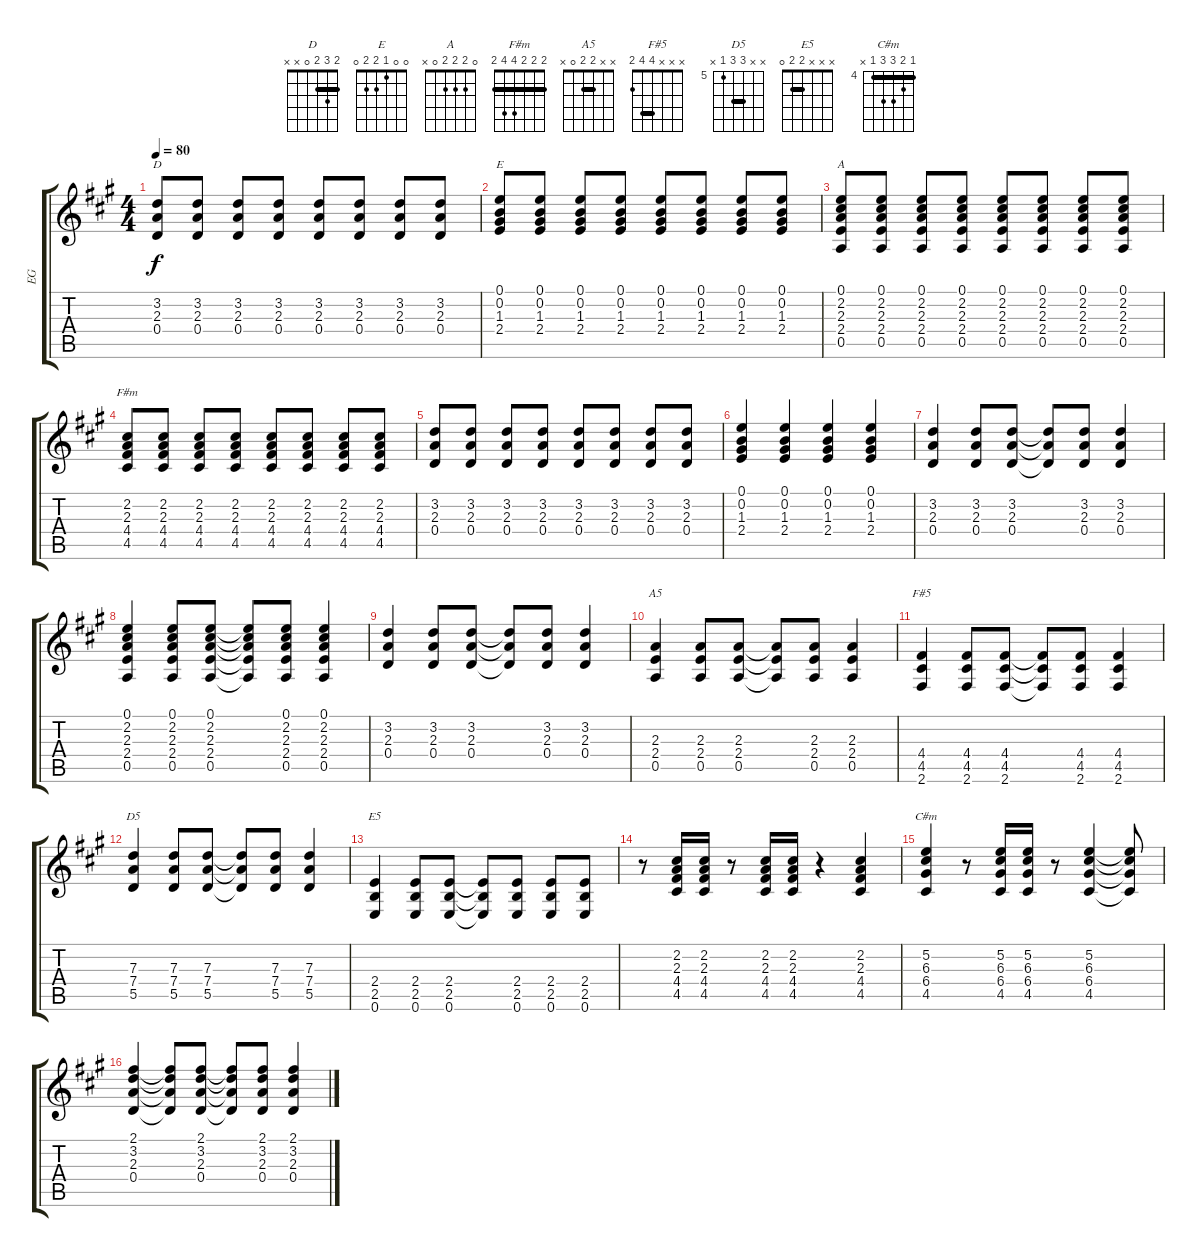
\track ("EG" "EG") {instrument distortionguitar}
\staff {score tabs}
\tuning (E4 B3 G3 D3 A2 E2) {hide}
\chord ("D" 2 3 2 0 x x) {barre 2}
\chord ("E" 0 0 1 2 2 0)
\chord ("A" 0 2 2 2 0 x)
\chord ("F#m" 2 2 2 4 4 2) {barre 2}
\chord ("A5" x x 2 2 0 x) {barre 2}
\chord ("F#5" x x x 4 4 2) {barre 4}
\chord ("D5" x x 7 7 5 x) {firstfret 5 barre 7}
\chord ("E5" x x x 2 2 0) {barre 2}
\chord ("C#m" 4 5 6 6 4 x) {firstfret 4 barre 4}
\ts (4 4)
\tempo 80
\clef g2
\ks a
(3.2 2.3 0.4).8{ch "D" dy f} (3.2 2.3 0.4).8 (3.2 2.3 0.4).8 (3.2 2.3 0.4).8 (3.2 2.3 0.4).8 (3.2 2.3 0.4).8 (3.2 2.3 0.4).8 (3.2 2.3 0.4).8 |
(0.1 0.2 1.3 2.4).8{ch "E"} (0.1 0.2 1.3 2.4).8 (0.1 0.2 1.3 2.4).8 (0.1 0.2 1.3 2.4).8 (0.1 0.2 1.3 2.4).8 (0.1 0.2 1.3 2.4).8 (0.1 0.2 1.3 2.4).8 (0.1 0.2 1.3 2.4).8 |
(0.1 2.2 2.3 2.4 0.5).8{ch "A"} (0.1 2.2 2.3 2.4 0.5).8 (0.1 2.2 2.3 2.4 0.5).8 (0.1 2.2 2.3 2.4 0.5).8 (0.1 2.2 2.3 2.4 0.5).8 (0.1 2.2 2.3 2.4 0.5).8 (0.1 2.2 2.3 2.4 0.5).8 (0.1 2.2 2.3 2.4 0.5).8 |
(2.2 2.3 4.4 4.5).8{ch "F#m"} (2.2 2.3 4.4 4.5).8 (2.2 2.3 4.4 4.5).8 (2.2 2.3 4.4 4.5).8 (2.2 2.3 4.4 4.5).8 (2.2 2.3 4.4 4.5).8 (2.2 2.3 4.4 4.5).8 (2.2 2.3 4.4 4.5).8 |
(3.2 2.3 0.4).8 (3.2 2.3 0.4).8 (3.2 2.3 0.4).8 (3.2 2.3 0.4).8 (3.2 2.3 0.4).8 (3.2 2.3 0.4).8 (3.2 2.3 0.4).8 (3.2 2.3 0.4).8 |
(0.1 0.2 1.3 2.4).4 (0.1 0.2 1.3 2.4).4 (0.1 0.2 1.3 2.4).4 (0.1 0.2 1.3 2.4).4 |
(3.2 2.3 0.4).4 (3.2 2.3 0.4).8 (3.2 2.3 0.4).8 (3.2{t} 2.3{t} 0.4{t}).8 (3.2 2.3 0.4).8 (3.2 2.3 0.4).4 |
(0.1 2.2 2.3 2.4 0.5).4 (0.1 2.2 2.3 2.4 0.5).8 (0.1 2.2 2.3 2.4 0.5).8 (0.1{t} 2.2{t} 2.3{t} 2.4{t} 0.5{t}).8 (0.1 2.2 2.3 2.4 0.5).8 (0.1 2.2 2.3 2.4 0.5).4 |
(3.2 2.3 0.4).4 (3.2 2.3 0.4).8 (3.2 2.3 0.4).8 (3.2{t} 2.3{t} 0.4{t}).8 (3.2 2.3 0.4).8 (3.2 2.3 0.4).4 |
(2.3 2.4 0.5).4{ch "A5"} (2.3 2.4 0.5).8 (2.3 2.4 0.5).8 (2.3{t} 2.4{t} 0.5{t}).8 (2.3 2.4 0.5).8 (2.3 2.4 0.5).4 |
(4.4 4.5 2.6).4{ch "F#5"} (4.4 4.5 2.6).8 (4.4 4.5 2.6).8 (4.4{t} 4.5{t} 2.6{t}).8 (4.4 4.5 2.6).8 (4.4 4.5 2.6).4 |
(7.3 7.4 5.5).4{ch "D5"} (7.3 7.4 5.5).8 (7.3 7.4 5.5).8 (7.3{t} 7.4{t} 5.5{t}).8 (7.3 7.4 5.5).8 (7.3 7.4 5.5).4 |
(2.4 2.5 0.6).4{ch "E5"} (2.4 2.5 0.6).8 (2.4 2.5 0.6).8 (2.4{t} 2.5{t} 0.6{t}).8 (2.4 2.5 0.6).8 (2.4 2.5 0.6).8 (2.4 2.5 0.6).8 |
r.8 (2.2 2.3 4.4 4.5).16 (2.2 2.3 4.4 4.5).16 r.8 (2.2 2.3 4.4 4.5).16 (2.2 2.3 4.4 4.5).16 r.4 (2.2 2.3 4.4 4.5).4 |
(5.2 6.3 6.4 4.5).4{ch "C#m"} r.8 (5.2 6.3 6.4 4.5).16 (5.2 6.3 6.4 4.5).16 r.8 (5.2 6.3 6.4 4.5).4 (5.2{t} 6.3{t} 6.4{t} 4.5{t}).8 |
(2.1 3.2 2.3 0.4).4 (2.1{t} 3.2{t} 2.3{t} 0.4{t}).8 (2.1 3.2 2.3 0.4).8 (2.1{t} 3.2{t} 2.3{t} 0.4{t}).8 (2.1 3.2 2.3 0.4).8 (2.1 3.2 2.3 0.4).4
